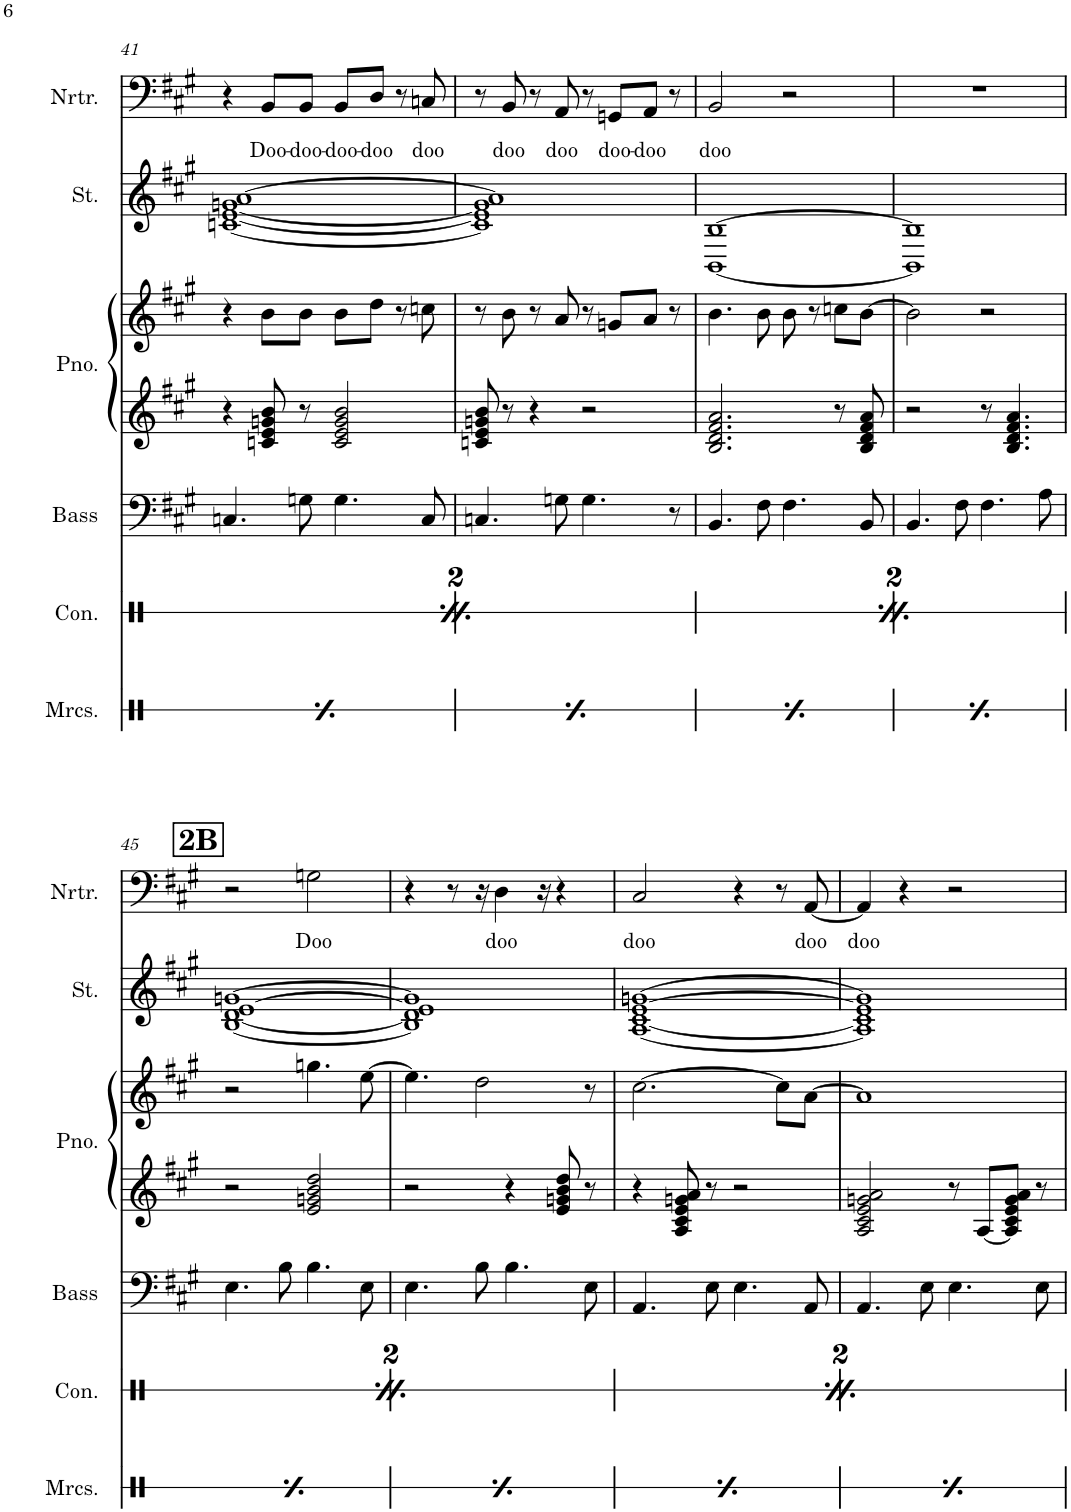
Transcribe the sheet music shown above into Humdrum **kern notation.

**kern	**dynam	**kern	**dynam	**kern	**kern	**kern	**kern	**kern	**text
*part6	*part6	*part5	*part5	*part4	*part3	*part3	*part2	*part1	*part1
*staff7	*staff7	*staff6	*staff6	*staff5	*staff4	*staff3	*staff2	*staff1	*staff1
*I"Those Maracas	*	*I"Congas	*	*I"Acoustic Bass	*I"Piano	*	*I"Strings	*I"Narrator	*
*I'Mrcs.	*	*I'Con.	*	*I'Bass	*I'Pno.	*	*I'St.	*I'Nrtr.	*
!!LO:PB:g=z
*clefX	*	*clefX	*	*clefF4	*clefG2	*clefG2	*clefG2	*clefF4	*
*	*	*	*	*Trd7c12	*	*	*	*	*
*k[]	*	*k[]	*	*k[f#c#g#]	*k[f#c#g#]	*k[f#c#g#]	*k[f#c#g#]	*k[f#c#g#]	*
*M4/4	*	*M4/4	*	*M4/4	*M4/4	*M4/4	*M4/4	*M4/4	*
=41	=41	=41	=41	=41	=41	=41	=41	=41	=41
!	!	!LO:TX:a:t=Drums/maracas repeat for entire song, and would be hidden if MS4 wasn't MS4.	!	!	!	!	!	!	!
!	!LO:DY:b	!	!LO:DY:b	!	!	!	!	!	!
8Re^\L	mp	4Re/	mp	4.Cn/	4r	4r	[1cn [1e [1gn [1a	4r	.
8Re\	.	.	.	.	.	.	.	.	.
!	!	!	!	!	!	!	!	!	!LO:LY:b
8Re^\	.	4Rd/	.	.	8cn/ 8e/ 8gn/ 8b/	8b\L	.	8BB/L	Doo-
!	!	!	!	!	!	!	!	!	!LO:LY:b
8Re\J	.	.	.	8Gn\	8r	8b\J	.	8BB/J	-doo-
!	!	!	!	!	!	!	!	!	!LO:LY:b
8Re^\L	.	8Rf/L	.	4.G\	2c/ 2e/ 2g/ 2b/	8b\L	.	8BB/L	-doo-
!	!	!	!	!	!	!	!	!	!LO:LY:b
8Re\	.	8Rd/J	.	.	.	8dd\J	.	8D/J	-doo
8Re^\	.	8r	.	.	.	8r	.	8r	.
!	!	!	!	!	!	!	!	!	!LO:LY:b
8Re\J	.	8Re/	.	8C/	.	8ccn\	.	8Cn/	doo
=42	=42	=42	=42	=42	=42	=42	=42	=42	=42
!	!LO:DY:b	!	!	!	!	!	!	!	!
8Re^\L	mp	8Rf/L	.	4.Cn/	8cn/ 8e/ 8gn/ 8b/	8r	1c] 1e] 1g] 1a]	8r	.
!	!	!	!	!	!	!	!	!	!LO:LY:b
8Re\	.	8Rd/J	.	.	8r	8b\	.	8BB/	doo
8Re^\	.	8r	.	.	4r	8r	.	8r	.
!	!	!	!	!	!	!	!	!	!LO:LY:b
8Re\J	.	8Re/	.	8Gn\	.	8a/	.	8AA/	doo
8Re^\L	.	8r	.	4.G\	2r	8r	.	8r	.
!	!	!	!	!	!	!	!	!	!LO:LY:b
8Re\	.	8Re/L	.	.	.	8gn/L	.	8GGn/L	doo-
!	!	!	!	!	!	!	!	!	!LO:LY:b
8Re^\	.	8Rf/J	.	.	.	8a/J	.	8AA/J	-doo
8Re\J	.	8r	.	8r	.	8r	.	8r	.
=43	=43	=43	=43	=43	=43	=43	=43	=43	=43
!	!	!LO:TX:a:t=Drums/maracas repeat for entire song, and would be hidden if MS4 wasn't MS4.	!	!	!	!	!	!	!
!	!LO:DY:b	!	!LO:DY:b	!	!	!	!	!	!LO:LY:b
8Re^\L	mp	4Re/	mp	4.BB/	2.B/ 2.d/ 2.f#/ 2.a/	4.b\	[1BB [1B	2BB/	doo
8Re\	.	.	.	.	.	.	.	.	.
8Re^\	.	4Rd/	.	.	.	.	.	.	.
8Re\J	.	.	.	8F#\	.	8b\	.	.	.
8Re^\L	.	8Rf/L	.	4.F#\	.	8b\	.	2r	.
8Re\	.	8Rd/J	.	.	.	8r	.	.	.
8Re^\	.	8r	.	.	8r	8ccn\L	.	.	.
8Re\J	.	8Re/	.	8BB/	8B/ 8d/ 8f#/ 8a/	[8b\J	.	.	.
=44	=44	=44	=44	=44	=44	=44	=44	=44	=44
!	!LO:DY:b	!	!	!	!	!	!	!	!
8Re^\L	mp	8Rf/L	.	4.BB/	2r	2b\]	1BB] 1B]	1r	.
8Re\	.	8Rd/J	.	.	.	.	.	.	.
8Re^\	.	8r	.	.	.	.	.	.	.
8Re\J	.	8Re/	.	8F#\	.	.	.	.	.
8Re^\L	.	8r	.	4.F#\	8r	2r	.	.	.
8Re\	.	8Re/L	.	.	4.B/ 4.d/ 4.f#/ 4.a/	.	.	.	.
8Re^\	.	8Rf/J	.	.	.	.	.	.	.
8Re\J	.	8r	.	8A\	.	.	.	.	.
!!LO:LB:g=z
!!LO:REH:place=s1:a:B:cj:fs=14:t=2B
=45	=45	=45	=45	=45	=45	=45	=45	=45	=45
!	!	!LO:TX:a:t=Drums/maracas repeat for entire song, and would be hidden if MS4 wasn't MS4.	!	!	!	!	!	!	!
!	!LO:DY:b	!	!LO:DY:b	!	!	!	!	!	!
8Re^\L	mp	4Re/	mp	4.E\	2r	2r	[1B [1d [1e [1gn	2r	.
8Re\	.	.	.	.	.	.	.	.	.
8Re^\	.	4Rd/	.	.	.	.	.	.	.
8Re\J	.	.	.	8B\	.	.	.	.	.
!	!	!	!	!	!	!	!	!	!LO:LY:b
8Re^\L	.	8Rf/L	.	4.B\	2e/ 2gn/ 2b/ 2dd/	4.ggn\	.	2Gn\	Doo
8Re\	.	8Rd/J	.	.	.	.	.	.	.
8Re^\	.	8r	.	.	.	.	.	.	.
8Re\J	.	8Re/	.	8E\	.	[8ee\	.	.	.
=46	=46	=46	=46	=46	=46	=46	=46	=46	=46
!	!LO:DY:b	!	!	!	!	!	!	!	!
8Re^\L	mp	8Rf/L	.	4.E\	2r	4.ee\]	1B] 1d] 1e] 1g]	4r	.
8Re\	.	8Rd/J	.	.	.	.	.	.	.
8Re^\	.	8r	.	.	.	.	.	8r	.
8Re\J	.	8Re/	.	8B\	.	2dd\	.	16r	.
!	!	!	!	!	!	!	!	!	!LO:LY:b
.	.	.	.	.	.	.	.	4D\	doo
8Re^\L	.	8r	.	4.B\	4r	.	.	.	.
8Re\	.	8Re/L	.	.	.	.	.	.	.
.	.	.	.	.	.	.	.	16r	.
8Re^\	.	8Rf/J	.	.	8e/ 8gn/ 8b/ 8dd/	.	.	4r	.
8Re\J	.	8r	.	8E\	8r	8r	.	.	.
=47	=47	=47	=47	=47	=47	=47	=47	=47	=47
!	!	!LO:TX:a:t=Drums/maracas repeat for entire song, and would be hidden if MS4 wasn't MS4.	!	!	!	!	!	!	!
!	!LO:DY:b	!	!LO:DY:b	!	!	!	!	!	!LO:LY:b
8Re^\L	mp	4Re/	mp	4.AA/	4r	[2.cc#\	[1A [1c# [1e [1gn	2C#/	doo
8Re\	.	.	.	.	.	.	.	.	.
8Re^\	.	4Rd/	.	.	8A/ 8c#/ 8e/ 8gn/ 8a/	.	.	.	.
8Re\J	.	.	.	8E\	8r	.	.	.	.
8Re^\L	.	8Rf/L	.	4.E\	2r	.	.	4r	.
8Re\	.	8Rd/J	.	.	.	.	.	.	.
8Re^\	.	8r	.	.	.	8cc#\L]	.	8r	.
!	!	!	!	!	!	!	!	!	!LO:LY:b
8Re\J	.	8Re/	.	8AA/	.	[8a\J	.	[8AA/	doo
=48	=48	=48	=48	=48	=48	=48	=48	=48	=48
!	!LO:DY:b	!	!	!	!	!	!	!	!LO:LY:b
8Re^\L	mp	8Rf/L	.	4.AA/	2A/ 2c#/ 2e/ 2gn/ 2a/	1a]	1A] 1c#] 1e] 1g]	4AA/]	doo
8Re\	.	8Rd/J	.	.	.	.	.	.	.
8Re^\	.	8r	.	.	.	.	.	4r	.
8Re\J	.	8Re/	.	8E\	.	.	.	.	.
8Re^\L	.	8r	.	4.E\	8r	.	.	2r	.
8Re\	.	8Re/L	.	.	[8A/L	.	.	.	.
8Re^\	.	8Rf/J	.	.	8A/] 8c#/ 8e/ 8g/ 8a/J	.	.	.	.
8Re\J	.	8r	.	8E\	8r	.	.	.	.
=	=	=	=	=	=	=	=	=	=
*-	*-	*-	*-	*-	*-	*-	*-	*-	*-
